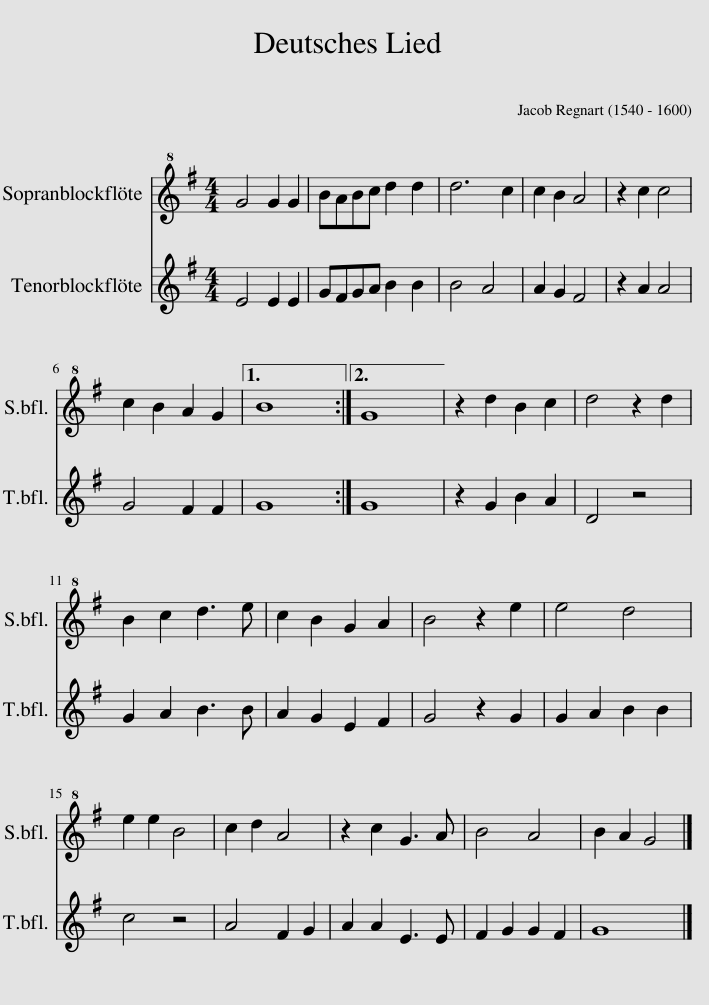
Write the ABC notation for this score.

X:1
%%score 1 2
L:1/8
M:4/4
I:linebreak $
K:G
V:1 treble+8
V:2 treble
V:1
 G4 G2 G2 | BABc d2 d2 | d6 c2 | c2 B2 A4 | z2 c2 c4 |$ %5
 c2 B2 A2 G2 |1 B8 :|2 G8 || z2 d2 B2 c2 | d4 z2 d2 |$ %10
 B2 c2 d3 e | c2 B2 G2 A2 | B4 z2 e2 | e4 d4 |$ e2 e2 B4 | %15
 c2 d2 A4 | z2 c2 G3 A | B4 A4 | B2 A2 G4 |] %19
V:2
 E4 E2 E2 | GFGA B2 B2 | B4 A4 | A2 G2 F4 | z2 A2 A4 |$ %5
 G4 F2 F2 |1 G8 :|2 G8 || z2 G2 B2 A2 | D4 z4 |$ %10
 G2 A2 B3 B | A2 G2 E2 F2 | G4 z2 G2 | G2 A2 B2 B2 |$ c4 z4 | %15
 A4 F2 G2 | A2 A2 E3 E | F2 G2 G2 F2 | G8 |] %19
